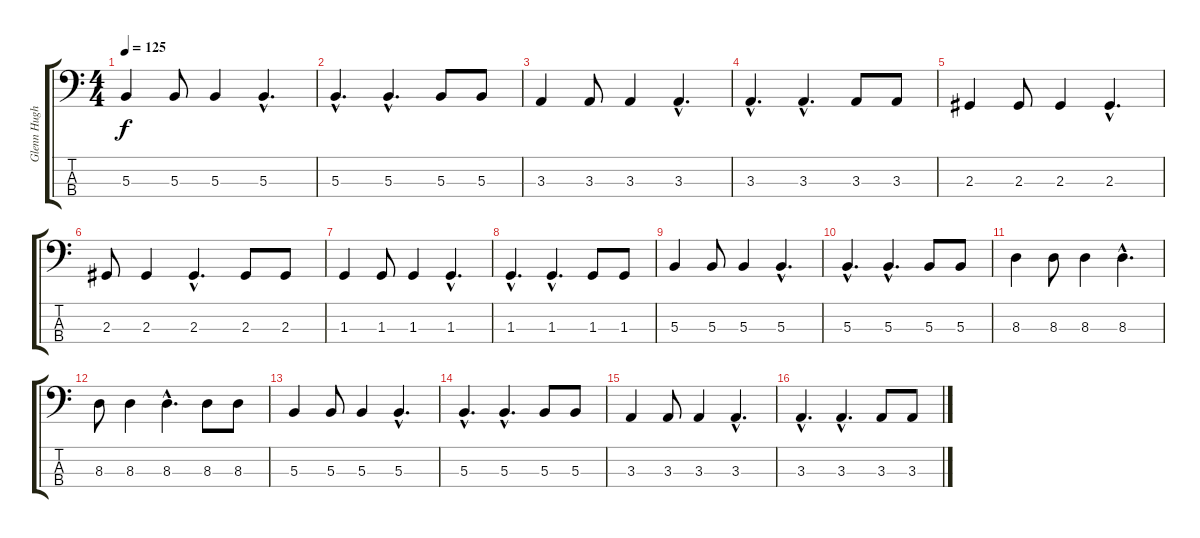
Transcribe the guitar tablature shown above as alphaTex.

\track ("Glenn Hughes" "Glenn Hugh") {instrument electricbassfinger}
\staff {score tabs}
\tuning (E2 B1 Gb1 Db1) {hide}
\ts (4 4)
\tempo 125
\clef f4
\ks c
5.3.4{dy f} 5.3.8 5.3.4 5.3{hac}.4{d} |
5.3{hac}.4{d} 5.3{hac}.4{d} 5.3.8 5.3.8 |
3.3.4 3.3.8 3.3.4 3.3{hac}.4{d} |
3.3{hac}.4{d} 3.3{hac}.4{d} 3.3.8 3.3.8 |
2.3.4 2.3.8 2.3.4 2.3{hac}.4{d} |
2.3.8 2.3.4 2.3{hac}.4{d} 2.3.8 2.3.8 |
1.3.4 1.3.8 1.3.4 1.3{hac}.4{d} |
1.3{hac}.4{d} 1.3{hac}.4{d} 1.3.8 1.3.8 |
5.3.4 5.3.8 5.3.4 5.3{hac}.4{d} |
5.3{hac}.4{d} 5.3{hac}.4{d} 5.3.8 5.3.8 |
8.3.4 8.3.8 8.3.4 8.3{hac}.4{d} |
8.3.8 8.3.4 8.3{hac}.4{d} 8.3.8 8.3.8 |
5.3.4 5.3.8 5.3.4 5.3{hac}.4{d} |
5.3{hac}.4{d} 5.3{hac}.4{d} 5.3.8 5.3.8 |
3.3.4 3.3.8 3.3.4 3.3{hac}.4{d} |
3.3{hac}.4{d} 3.3{hac}.4{d} 3.3.8 3.3.8
